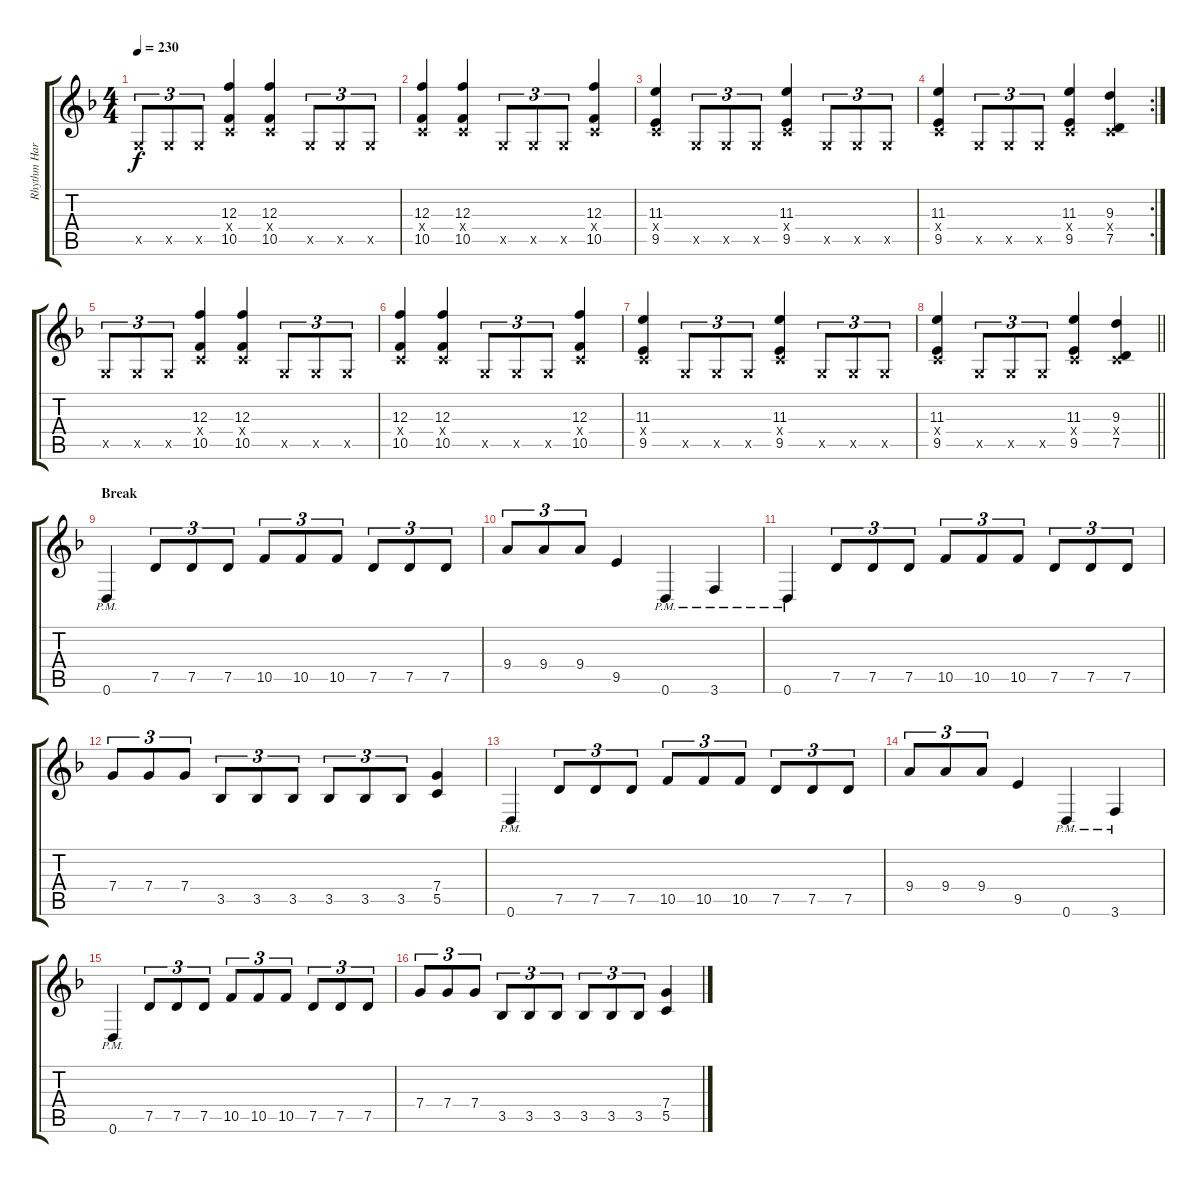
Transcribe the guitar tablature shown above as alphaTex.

\track ("Rhythm Harmony" "Rhythm Har") {instrument distortionguitar}
\staff {score tabs}
\tuning (D4 A3 F3 C3 G2 D2) {hide}
\ts (4 4)
\tempo 230
\clef g2
\ks f
0.5{x}.8{tu (3 2) dy f} 0.5{x}.8{tu (3 2)} 0.5{x}.8{tu (3 2)} (12.3 0.4{x} 10.5).4 (12.3 0.4{x} 10.5).4 0.5{x}.8{tu (3 2)} 0.5{x}.8{tu (3 2)} 0.5{x}.8{tu (3 2)} |
(12.3 0.4{x} 10.5).4 (12.3 0.4{x} 10.5).4 0.5{x}.8{tu (3 2)} 0.5{x}.8{tu (3 2)} 0.5{x}.8{tu (3 2)} (12.3 0.4{x} 10.5).4 |
(11.3 0.4{x} 9.5).4 0.5{x}.8{tu (3 2)} 0.5{x}.8{tu (3 2)} 0.5{x}.8{tu (3 2)} (11.3 0.4{x} 9.5).4 0.5{x}.8{tu (3 2)} 0.5{x}.8{tu (3 2)} 0.5{x}.8{tu (3 2)} |
\rc 2
(11.3 0.4{x} 9.5).4 0.5{x}.8{tu (3 2)} 0.5{x}.8{tu (3 2)} 0.5{x}.8{tu (3 2)} (11.3 0.4{x} 9.5).4 (9.3 0.4{x} 7.5).4 |
0.5{x}.8{tu (3 2)} 0.5{x}.8{tu (3 2)} 0.5{x}.8{tu (3 2)} (12.3 0.4{x} 10.5).4 (12.3 0.4{x} 10.5).4 0.5{x}.8{tu (3 2)} 0.5{x}.8{tu (3 2)} 0.5{x}.8{tu (3 2)} |
(12.3 0.4{x} 10.5).4 (12.3 0.4{x} 10.5).4 0.5{x}.8{tu (3 2)} 0.5{x}.8{tu (3 2)} 0.5{x}.8{tu (3 2)} (12.3 0.4{x} 10.5).4 |
(11.3 0.4{x} 9.5).4 0.5{x}.8{tu (3 2)} 0.5{x}.8{tu (3 2)} 0.5{x}.8{tu (3 2)} (11.3 0.4{x} 9.5).4 0.5{x}.8{tu (3 2)} 0.5{x}.8{tu (3 2)} 0.5{x}.8{tu (3 2)} |
\barLineRight lightlight
(11.3 0.4{x} 9.5).4 0.5{x}.8{tu (3 2)} 0.5{x}.8{tu (3 2)} 0.5{x}.8{tu (3 2)} (11.3 0.4{x} 9.5).4 (9.3 0.4{x} 7.5).4 |
\section ("" "Break")
0.6{pm}.4 7.5.8{tu (3 2)} 7.5.8{tu (3 2)} 7.5.8{tu (3 2)} 10.5.8{tu (3 2)} 10.5.8{tu (3 2)} 10.5.8{tu (3 2)} 7.5.8{tu (3 2)} 7.5.8{tu (3 2)} 7.5.8{tu (3 2)} |
9.4.8{tu (3 2)} 9.4.8{tu (3 2)} 9.4.8{tu (3 2)} 9.5.4 0.6{pm}.4 3.6{pm}.4 |
0.6{pm}.4 7.5.8{tu (3 2)} 7.5.8{tu (3 2)} 7.5.8{tu (3 2)} 10.5.8{tu (3 2)} 10.5.8{tu (3 2)} 10.5.8{tu (3 2)} 7.5.8{tu (3 2)} 7.5.8{tu (3 2)} 7.5.8{tu (3 2)} |
7.4.8{tu (3 2)} 7.4.8{tu (3 2)} 7.4.8{tu (3 2)} 3.5.8{tu (3 2)} 3.5.8{tu (3 2)} 3.5.8{tu (3 2)} 3.5.8{tu (3 2)} 3.5.8{tu (3 2)} 3.5.8{tu (3 2)} (7.4 5.5).4 |
0.6{pm}.4 7.5.8{tu (3 2)} 7.5.8{tu (3 2)} 7.5.8{tu (3 2)} 10.5.8{tu (3 2)} 10.5.8{tu (3 2)} 10.5.8{tu (3 2)} 7.5.8{tu (3 2)} 7.5.8{tu (3 2)} 7.5.8{tu (3 2)} |
9.4.8{tu (3 2)} 9.4.8{tu (3 2)} 9.4.8{tu (3 2)} 9.5.4 0.6{pm}.4 3.6{pm}.4 |
0.6{pm}.4 7.5.8{tu (3 2)} 7.5.8{tu (3 2)} 7.5.8{tu (3 2)} 10.5.8{tu (3 2)} 10.5.8{tu (3 2)} 10.5.8{tu (3 2)} 7.5.8{tu (3 2)} 7.5.8{tu (3 2)} 7.5.8{tu (3 2)} |
7.4.8{tu (3 2)} 7.4.8{tu (3 2)} 7.4.8{tu (3 2)} 3.5.8{tu (3 2)} 3.5.8{tu (3 2)} 3.5.8{tu (3 2)} 3.5.8{tu (3 2)} 3.5.8{tu (3 2)} 3.5.8{tu (3 2)} (7.4 5.5).4
